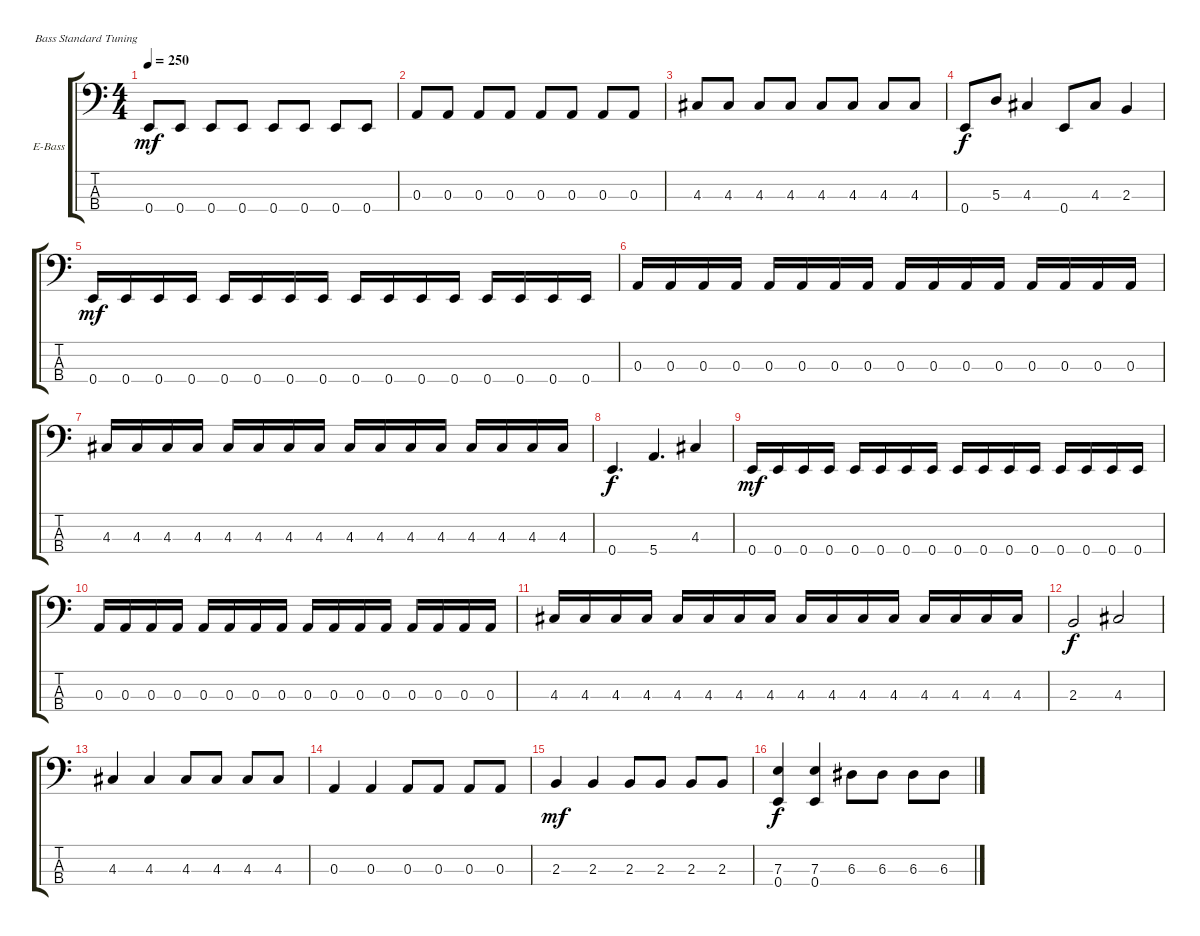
\defaultSystemsLayout 4
\bracketExtendMode groupsimilarinstruments
\firstSystemTrackNameOrientation horizontal
\otherSystemsTrackNameOrientation horizontal
\track ("Бася" "E-Bass") {instrument electricbassfinger}
\staff {score tabs}
\tuning (G2 D2 A1 E1)
\ts (4 4)
\tempo 250
\clef f4
\ks c
0.4.8{dy mf} 0.4.8 0.4.8 0.4.8 0.4.8 0.4.8 0.4.8 0.4.8 |
0.3.8 0.3.8 0.3.8 0.3.8 0.3.8 0.3.8 0.3.8 0.3.8 |
4.3.8 4.3.8 4.3.8 4.3.8 4.3.8 4.3.8 4.3.8 4.3.8 |
0.4.8{dy f} 5.3.8 4.3.4 0.4.8 4.3.8 2.3.4 |
0.4.16{dy mf} 0.4.16 0.4.16 0.4.16 0.4.16 0.4.16 0.4.16 0.4.16 0.4.16 0.4.16 0.4.16 0.4.16 0.4.16 0.4.16 0.4.16 0.4.16 |
0.3.16 0.3.16 0.3.16 0.3.16 0.3.16 0.3.16 0.3.16 0.3.16 0.3.16 0.3.16 0.3.16 0.3.16 0.3.16 0.3.16 0.3.16 0.3.16 |
4.3.16 4.3.16 4.3.16 4.3.16 4.3.16 4.3.16 4.3.16 4.3.16 4.3.16 4.3.16 4.3.16 4.3.16 4.3.16 4.3.16 4.3.16 4.3.16 |
0.4.4{d dy f} 5.4.4{d} 4.3.4 |
0.4.16{dy mf} 0.4.16 0.4.16 0.4.16 0.4.16 0.4.16 0.4.16 0.4.16 0.4.16 0.4.16 0.4.16 0.4.16 0.4.16 0.4.16 0.4.16 0.4.16 |
0.3.16 0.3.16 0.3.16 0.3.16 0.3.16 0.3.16 0.3.16 0.3.16 0.3.16 0.3.16 0.3.16 0.3.16 0.3.16 0.3.16 0.3.16 0.3.16 |
4.3.16 4.3.16 4.3.16 4.3.16 4.3.16 4.3.16 4.3.16 4.3.16 4.3.16 4.3.16 4.3.16 4.3.16 4.3.16 4.3.16 4.3.16 4.3.16 |
2.3.2{dy f} 4.3.2 |
4.3.4 4.3.4 4.3.8 4.3.8 4.3.8 4.3.8 |
0.3.4 0.3.4 0.3.8 0.3.8 0.3.8 0.3.8 |
2.3.4{dy mf} 2.3.4 2.3.8 2.3.8 2.3.8 2.3.8 |
(0.4 7.3).4{dy f} (0.4 7.3).4 6.3.8 6.3.8 6.3.8 6.3.8
